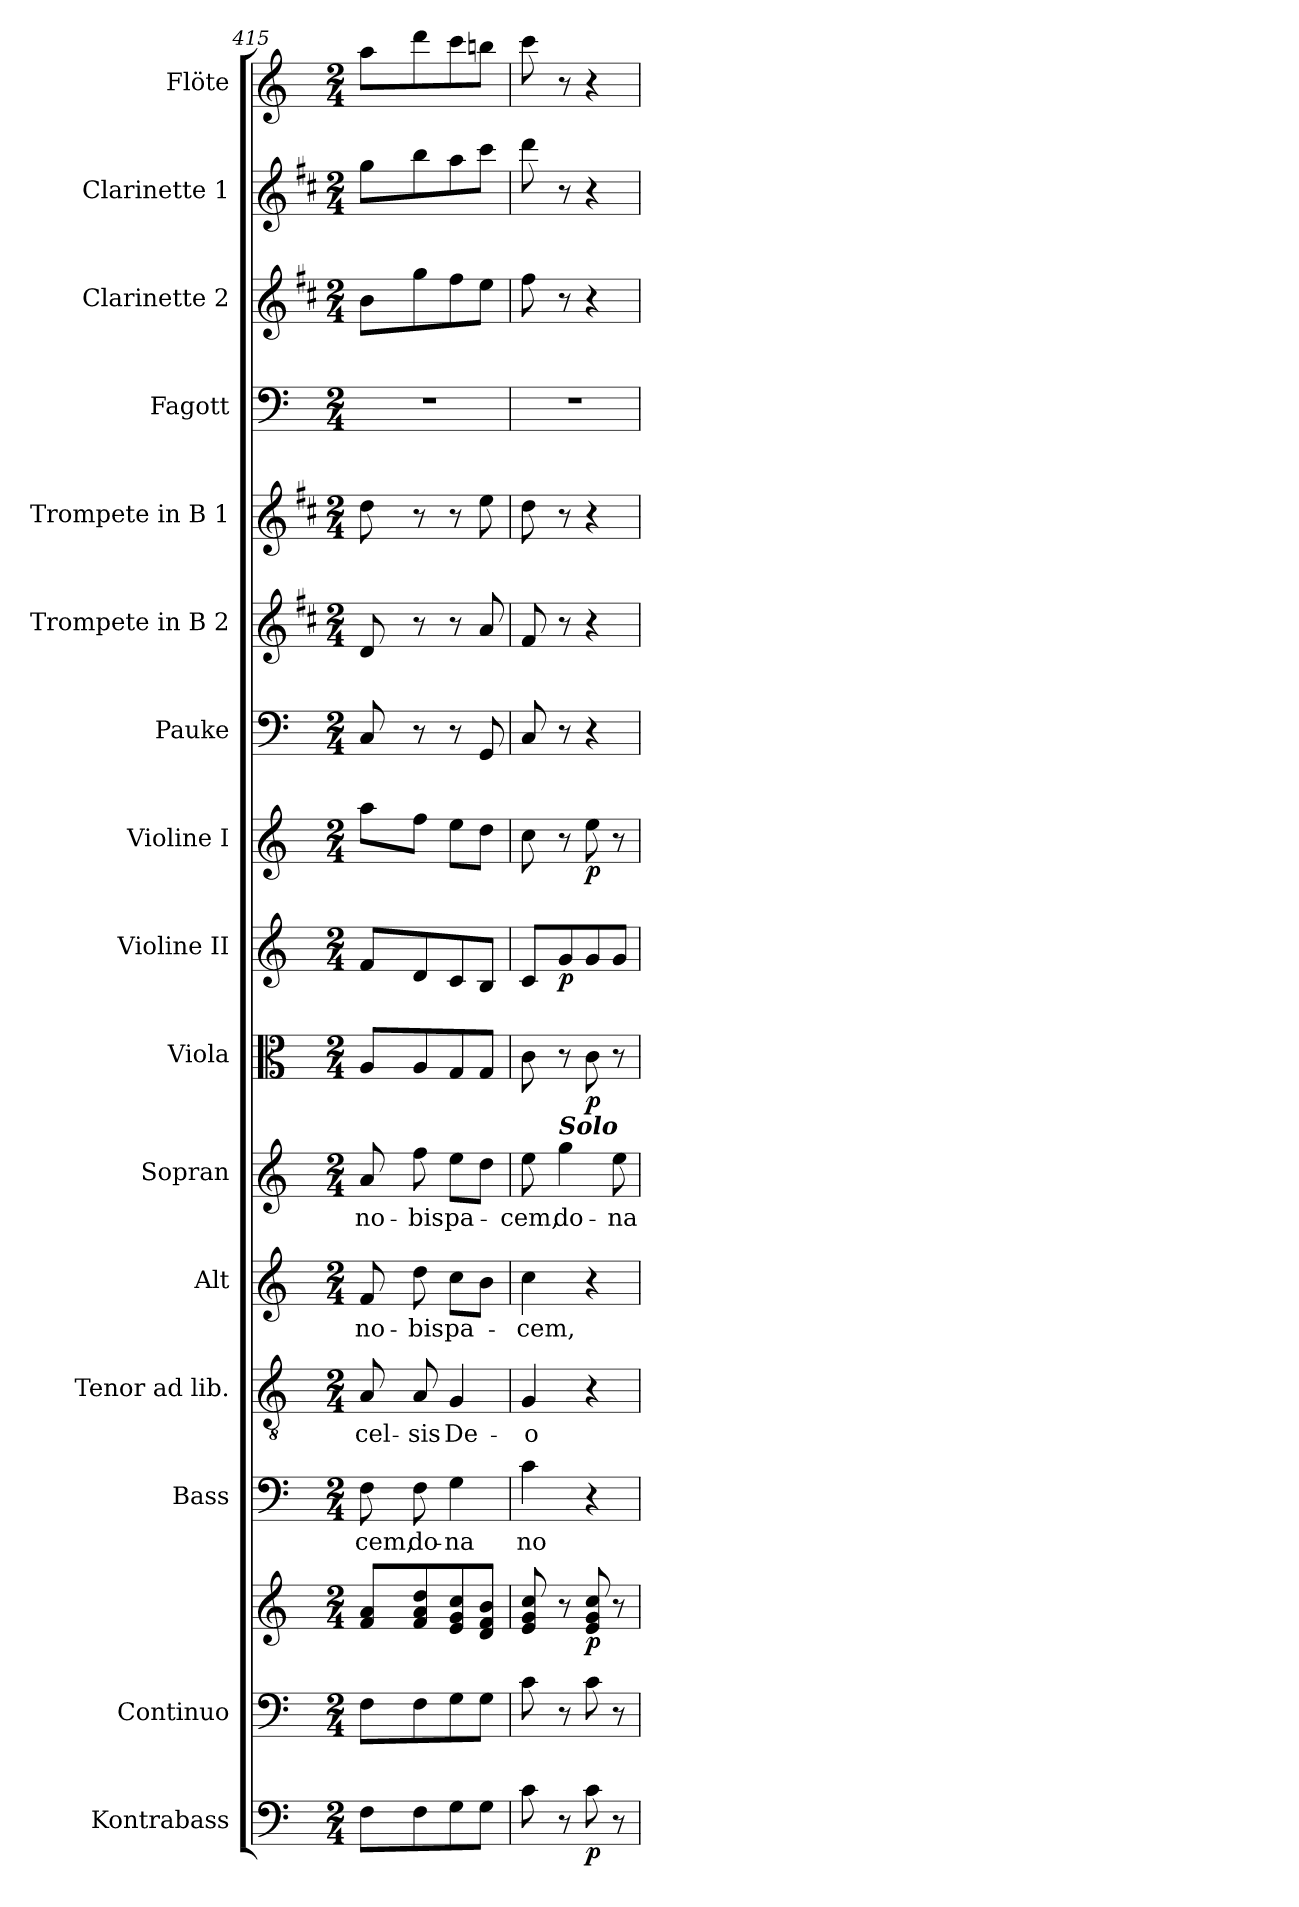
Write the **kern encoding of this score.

**kern	**dynam	**kern	**kern	**dynam	**kern	**text	**kern	**text	**kern	**text	**kern	**text	**kern	**dynam	**kern	**dynam	**kern	**dynam	**kern	**kern	**kern	**kern	**kern	**kern	**kern
*part16	*part16	*part15	*part15	*part15	*part14	*part14	*part13	*part13	*part12	*part12	*part11	*part11	*part10	*part10	*part9	*part9	*part8	*part8	*part7	*part6	*part5	*part4	*part3	*part2	*part1
*staff17	*staff17	*staff16	*staff15	*staff15/16	*staff14	*staff14	*staff13	*staff13	*staff12	*staff12	*staff11	*staff11	*staff10	*staff10	*staff9	*staff9	*staff8	*staff8	*staff7	*staff6	*staff5	*staff4	*staff3	*staff2	*staff1
*I"Kontrabass	*	*I"Continuo	*	*	*I"Bass	*	*I"Tenor ad lib.	*	*I"Alt	*	*I"Sopran	*	*I"Viola	*	*I"Violine II	*	*I"Violine I	*	*I"Pauke	*I"Trompete in B 2	*I"Trompete in B 1	*I"Fagott	*I"Clarinette 2	*I"Clarinette 1	*I"Flöte
*I'Kb.	*	*I'cont.	*	*	*I'B	*	*I'T	*	*I'A	*	*I'S	*	*I'Vla.	*	*I'Vl. II	*	*I'Vl. I	*	*I'Pk.	*	*	*I'Fg.	*I'Cl. 2	*I'Cl. 1	*I'Fl.
*clefF4	*	*clefF4	*clefG2	*	*clefF4	*	*clefGv2	*	*clefG2	*	*clefG2	*	*clefC3	*	*clefG2	*	*clefG2	*	*clefF4	*clefG2	*clefG2	*clefF4	*clefG2	*clefG2	*clefG2
*ITrd7c12	*	*	*	*	*	*	*	*	*	*	*	*	*	*	*	*	*	*	*	*ITrd1c2	*ITrd1c2	*	*ITrd1c2	*ITrd1c2	*
*k[]	*	*k[]	*k[]	*	*k[]	*	*k[]	*	*k[]	*	*k[]	*	*k[]	*	*k[]	*	*k[]	*	*k[]	*k[]	*k[]	*k[]	*k[]	*k[]	*k[]
*C:	*	*C:	*C:	*	*C:	*	*C:	*	*C:	*	*C:	*	*C:	*	*C:	*	*C:	*	*C:	*C:	*C:	*C:	*C:	*C:	*C:
*M2/4	*	*M2/4	*M2/4	*	*M2/4	*	*M2/4	*	*M2/4	*	*M2/4	*	*M2/4	*	*M2/4	*	*M2/4	*	*M2/4	*M2/4	*M2/4	*M2/4	*M2/4	*M2/4	*M2/4
=415	=415	=415	=415	=415	=415	=415	=415	=415	=415	=415	=415	=415	=415	=415	=415	=415	=415	=415	=415	=415	=415	=415	=415	=415	=415
!	!	!	!	!	!	!LO:LY:b	!	!LO:LY:b	!	!LO:LY:b	!	!LO:LY:b	!	!	!	!	!	!	!	!	!	!	!	!	!
8FF\L	.	8F\L	8f/ 8a/L	.	8F\	-cem,	8A/	-cel-	8f/	no-	8a/	no-	8A/L	.	8f/L	.	8aa\L	.	8C/	8c/	8cc\	2r	8a\L	8ff\L	8aa\L
!	!	!	!	!	!	!LO:LY:b	!	!LO:LY:b	!	!LO:LY:b	!	!LO:LY:b	!	!	!	!	!	!	!	!	!	!	!	!	!
8FF\	.	8F\	8f/ 8a/ 8dd/	.	8F\	do-	8A/	-sis	8dd\	-bis	8ff\	-bis	8A/	.	8d/	.	8ff\J	.	8r	8r	8r	.	8ff\	8aa\	8ddd\
!	!	!	!	!	!	!LO:LY:b	!	!LO:LY:b	!	!LO:LY:b	!	!LO:LY:b	!	!	!	!	!	!	!	!	!	!	!	!	!
8GG\	.	8G\	8e/ 8g/ 8cc/	.	4G\	-na	4G/	De-	8cc\L	pa-	8ee\L	pa-	8G/	.	8c/	.	8ee\L	.	8r	8r	8r	.	8ee\	8gg\	8ccc\
8GG\J	.	8G\J	8d/ 8f/ 8b/J	.	.	.	.	.	8b\J	.	8dd\J	.	8G/J	.	8B/J	.	8dd\J	.	8GG/	8g/	8dd\	.	8dd\J	8bb\J	8bbn\J
!!LO:PB:g=z
=416	=416	=416	=416	=416	=416	=416	=416	=416	=416	=416	=416	=416	=416	=416	=416	=416	=416	=416	=416	=416	=416	=416	=416	=416	=416
!	!	!	!	!	!	!LO:LY:b	!	!LO:LY:b	!	!LO:LY:b	!	!LO:LY:b	!	!	!	!	!	!	!	!	!	!	!	!	!
8C\	.	8c\	8e/ 8g/ 8cc/	.	4c\	no-	4G/	-o	4cc\	-cem,	8ee\	-cem,	8c\	.	8c/L	.	8cc\	.	8C/	8e/	8cc\	2r	8ee\	8ccc\	8ccc\
!	!	!	!	!	!	!	!	!	!	!	!LO:TX:a:Bi:t=Solo	!	!	!	!	!	!	!	!	!	!	!	!	!	!
!	!	!	!	!	!	!	!	!	!	!	!	!LO:LY:b	!	!	!	!LO:DY:b	!	!	!	!	!	!	!	!	!
8r	.	8r	8r	.	.	.	.	.	.	.	4gg\	do-	8r	.	8g/	p	8r	.	8r	8r	8r	.	8r	8r	8r
!	!LO:DY:b	!	!	!LO:DY:b	!	!	!	!	!	!	!	!	!	!LO:DY:b	!	!	!	!LO:DY:b	!	!	!	!	!	!	!
8C\	p	8c\	8e/ 8g/ 8cc/	p	4r	.	4r	.	4r	.	.	.	8c\	p	8g/	.	8ee\	p	4r	4r	4r	.	4r	4r	4r
!	!	!	!	!	!	!	!	!	!	!	!	!LO:LY:b	!	!	!	!	!	!	!	!	!	!	!	!	!
8r	.	8r	8r	.	.	.	.	.	.	.	8ee\	-na	8r	.	8g/J	.	8r	.	.	.	.	.	.	.	.
=	=	=	=	=	=	=	=	=	=	=	=	=	=	=	=	=	=	=	=	=	=	=	=	=	=
*-	*-	*-	*-	*-	*-	*-	*-	*-	*-	*-	*-	*-	*-	*-	*-	*-	*-	*-	*-	*-	*-	*-	*-	*-	*-
